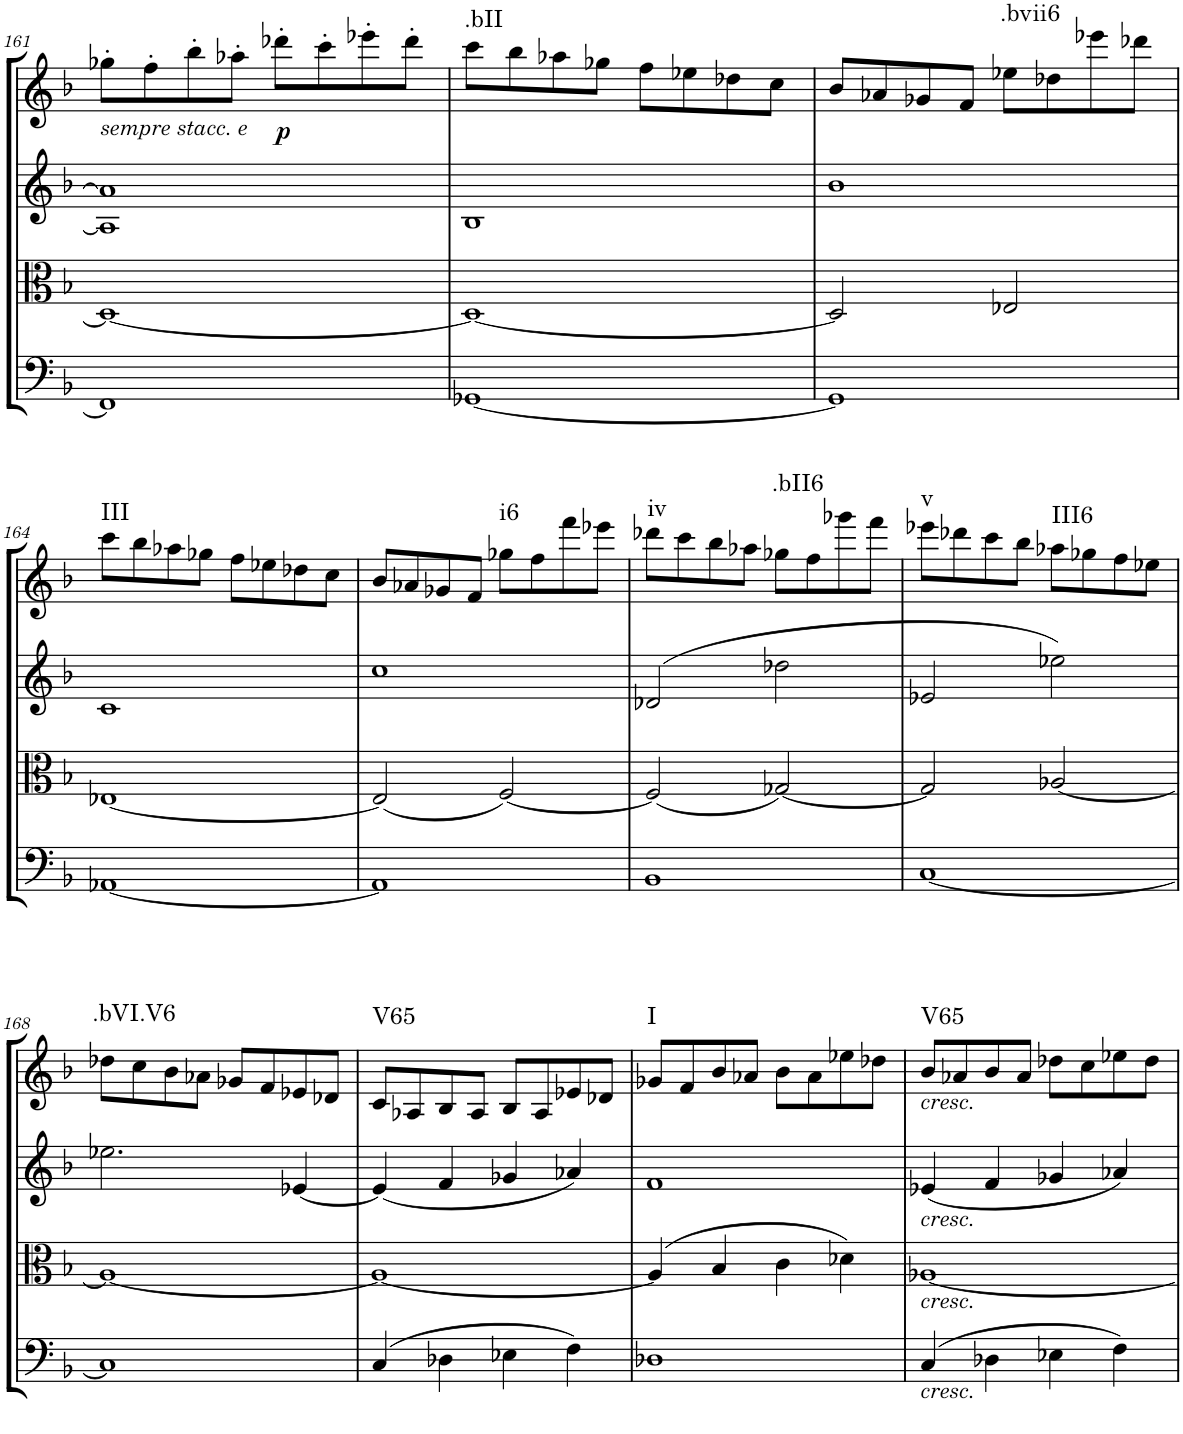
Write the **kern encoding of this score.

**kern	**kern	**kern	**kern	**dynam	**harte
*part4	*part3	*part2	*part1	*part1	*part1
*staff4	*staff3	*staff2	*staff1	*staff1	*
*I"Cello	*I"Viola	*I"2nd Violin	*I"1st Violin	*	*
*	*I'Vla	*I'Vln	*I'Vln	*	*
!!LO:PB:g=z
*clefF4	*clefC3	*clefG2	*clefG2	*	*
*k[b-]	*k[b-]	*k[b-]	*k[b-]	*	*
*M4/4	*M4/4	*M4/4	*M4/4	*	*
*met(c)	*met(c)	*met(c)	*met(c)	*	*
=161	=161	=161	=161	=161	=161
!	!	!	!LO:TX:b:i:t=sempre stacc. e	!	!
1FF]	1D-_	1A-] 1a-]	8gg-X'\L	.	.
.	.	.	8ff'\	.	.
.	.	.	8bb-'\	.	.
.	.	.	8aa-X'\J	.	.
!	!	!	!	!LO:DY:b	!
.	.	.	8ddd-X'\L	p	.
.	.	.	8ccc'\	.	.
.	.	.	8eee-X'\	.	.
.	.	.	8ddd-'\J	.	.
=162	=162	=162	=162	=162	=162
!	!	!	!	!	!LO:H:kt=.bII
[1GG-X	1D-_	1B-	8ccc\L	.	N
.	.	.	8bb-\	.	.
.	.	.	8aa-X\	.	.
.	.	.	8gg-X\J	.	.
.	.	.	8ff\L	.	.
.	.	.	8ee-X\	.	.
.	.	.	8dd-X\	.	.
.	.	.	8cc\J	.	.
=163	=163	=163	=163	=163	=163
1GG-]	2D-/]	1b-	8b-/L	.	.
.	.	.	8a-X/	.	.
.	.	.	8g-X/	.	.
.	.	.	8f/J	.	.
!	!	!	!	!	!LO:H:kt=.bvii6
.	2E-X/	.	8ee-X\L	.	N
.	.	.	8dd-X\	.	.
.	.	.	8eee-X\	.	.
.	.	.	8ddd-X\J	.	.
!!LO:LB:g=z
=164	=164	=164	=164	=164	=164
!	!	!	!	!	!LO:H:kt=III
[1AA-X	[1E-X	1c	8ccc\L	.	N
.	.	.	8bb-\	.	.
.	.	.	8aa-X\	.	.
.	.	.	8gg-X\J	.	.
.	.	.	8ff\L	.	.
.	.	.	8ee-X\	.	.
.	.	.	8dd-X\	.	.
.	.	.	8cc\J	.	.
=165	=165	=165	=165	=165	=165
1AA-]	(2E-/]	1cc	8b-/L	.	.
.	.	.	8a-X/	.	.
.	.	.	8g-X/	.	.
.	.	.	8f/J	.	.
!	!	!	!	!	!LO:H:kt=i6
.	[2F/)	.	8gg-X\L	.	N
.	.	.	8ff\	.	.
.	.	.	8fff\	.	.
.	.	.	8eee-X\J	.	.
=166	=166	=166	=166	=166	=166
!	!	!	!	!	!LO:H:kt=iv
1BB-	(2F/]	(2d-X/	8ddd-X\L	.	N
.	.	.	8ccc\	.	.
.	.	.	8bb-\	.	.
.	.	.	8aa-X\J	.	.
!	!	!	!	!	!LO:H:kt=.bII6
.	[2G-X/)	2dd-X\	8gg-X\L	.	N
.	.	.	8ff\	.	.
.	.	.	8ggg-X\	.	.
.	.	.	8fff\J	.	.
=167	=167	=167	=167	=167	=167
!	!	!	!	!	!LO:H:kt=v
[1C	2G-/]	2e-X/	8eee-X\L	.	N
.	.	.	8ddd-X\	.	.
.	.	.	8ccc\	.	.
.	.	.	8bb-\J	.	.
!	!	!	!	!	!LO:H:kt=III6
.	[2A-X/	2ee-X\)	8aa-X\L	.	N
.	.	.	8gg-X\	.	.
.	.	.	8ff\	.	.
.	.	.	8ee-X\J	.	.
!!LO:LB:g=z
=168	=168	=168	=168	=168	=168
!	!	!	!	!	!LO:H:kt=.bVI.V6
1C]	1A-_	2.ee-X\	8dd-X\L	.	N
.	.	.	8cc\	.	.
.	.	.	8b-\	.	.
.	.	.	8a-X\J	.	.
.	.	.	8g-X/L	.	.
.	.	.	8f/	.	.
.	.	[4e-X/	8e-X/	.	.
.	.	.	8d-X/J	.	.
=169	=169	=169	=169	=169	=169
!	!	!	!	!	!LO:H:kt=V65
(4C/	1A-_	(4e-/]	8c/L	.	N
.	.	.	8A-X/	.	.
4D-X\	.	4f/	8B-/	.	.
.	.	.	8A-/J	.	.
4E-X\	.	4g-X/	8B-/L	.	.
.	.	.	8A-/	.	.
4F\)	.	4a-X/)	8e-X/	.	.
.	.	.	8d-X/J	.	.
=170	=170	=170	=170	=170	=170
!	!	!	!	!	!LO:H:kt=I
1D-X	(4A-/]	1f	8g-X/L	.	N
.	.	.	8f/	.	.
.	4B-/	.	8b-/	.	.
.	.	.	8a-X/J	.	.
.	4c\	.	8b-\L	.	.
.	.	.	8a-\	.	.
.	4d-X\)	.	8ee-X\	.	.
.	.	.	8dd-X\J	.	.
=171	=171	=171	=171	=171	=171
!	!	!	!LO:TX:b:i:t=cresc.	!	!
!	!	!LO:TX:b:i:t=cresc.	!	!	!
!	!LO:TX:b:i:t=cresc.	!	!	!	!
!LO:TX:b:i:t=cresc.	!	!	!	!	!LO:H:kt=V65
(4C/	[1A-X	(4e-X/	8b-/L	.	N
.	.	.	8a-X/	.	.
4D-X\	.	4f/	8b-/	.	.
.	.	.	8a-/J	.	.
4E-X\	.	4g-X/	8dd-X\L	.	.
.	.	.	8cc\	.	.
4F\)	.	4a-X/)	8ee-X\	.	.
.	.	.	8dd-\J	.	.
=	=	=	=	=	=
*-	*-	*-	*-	*-	*-
